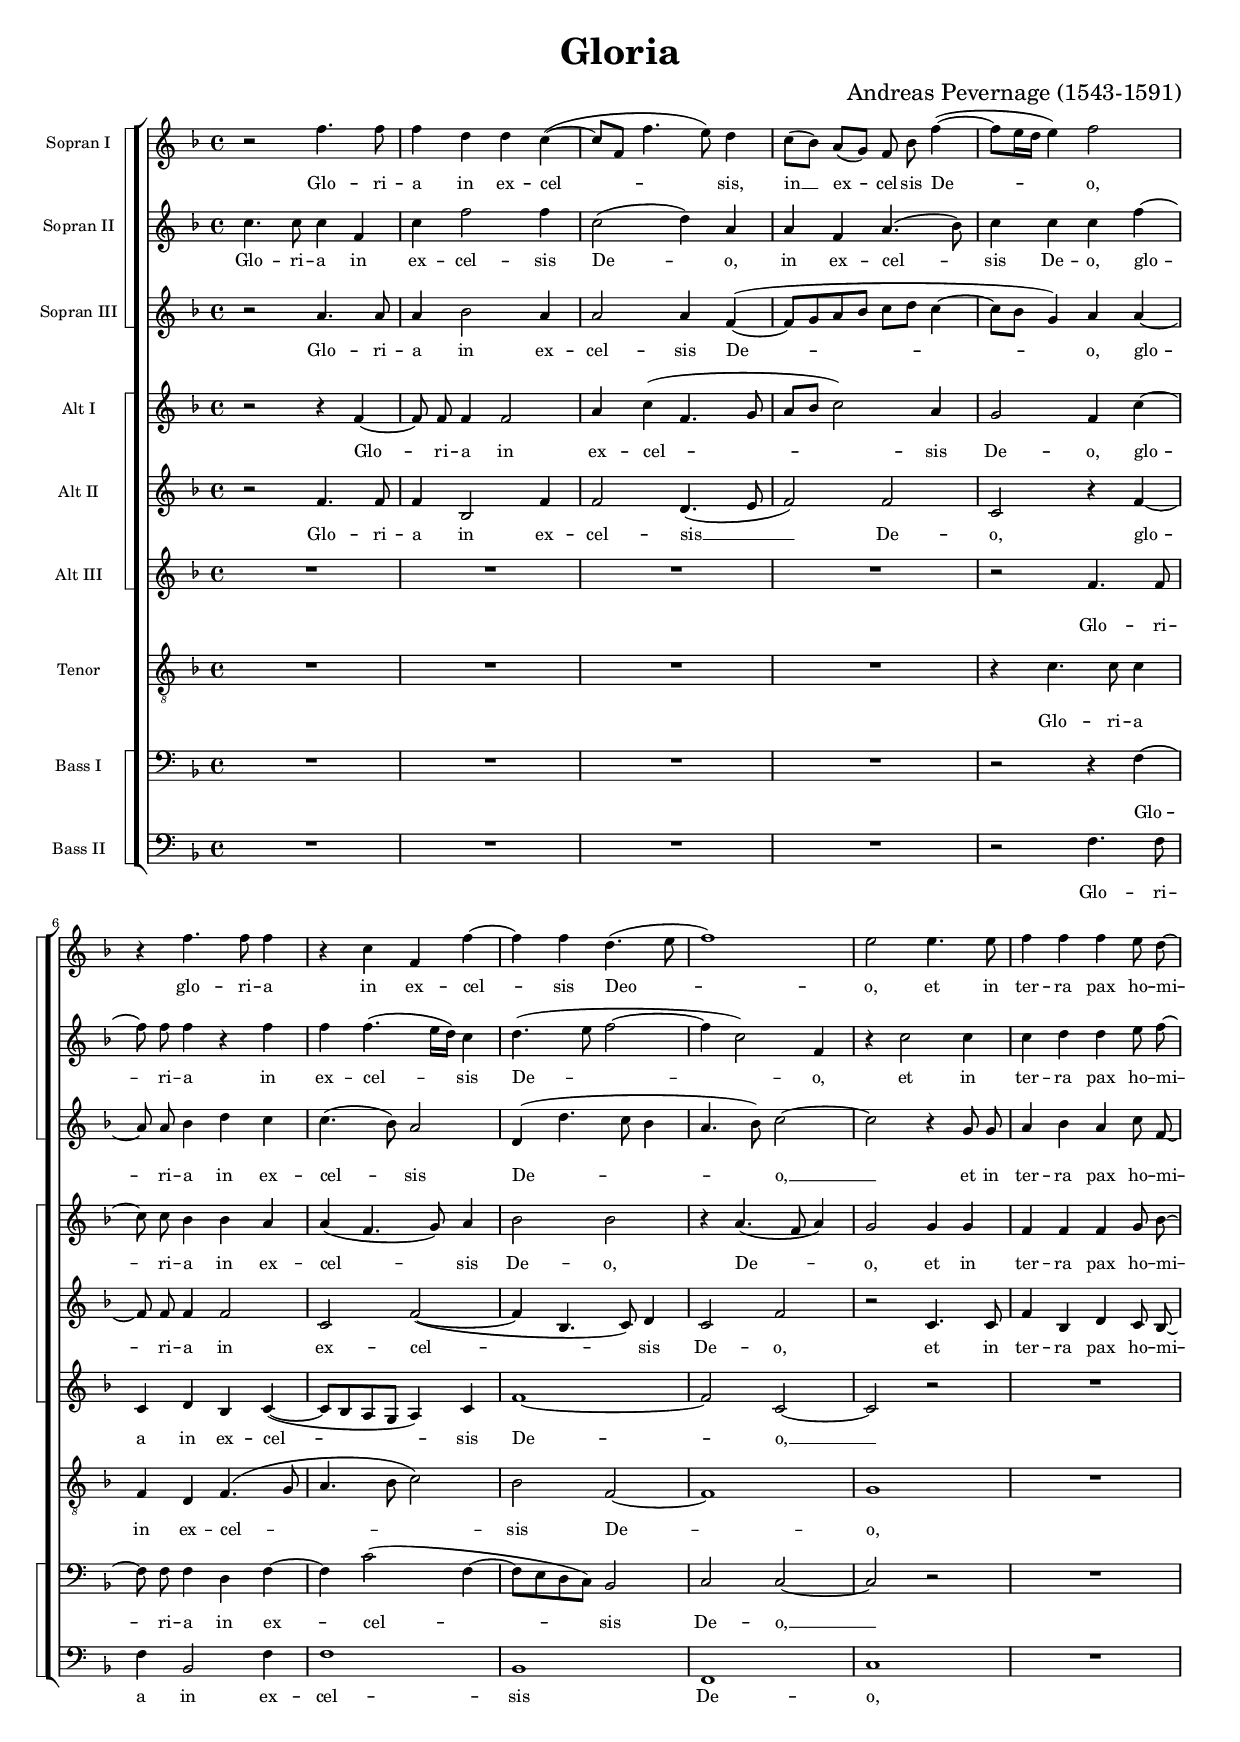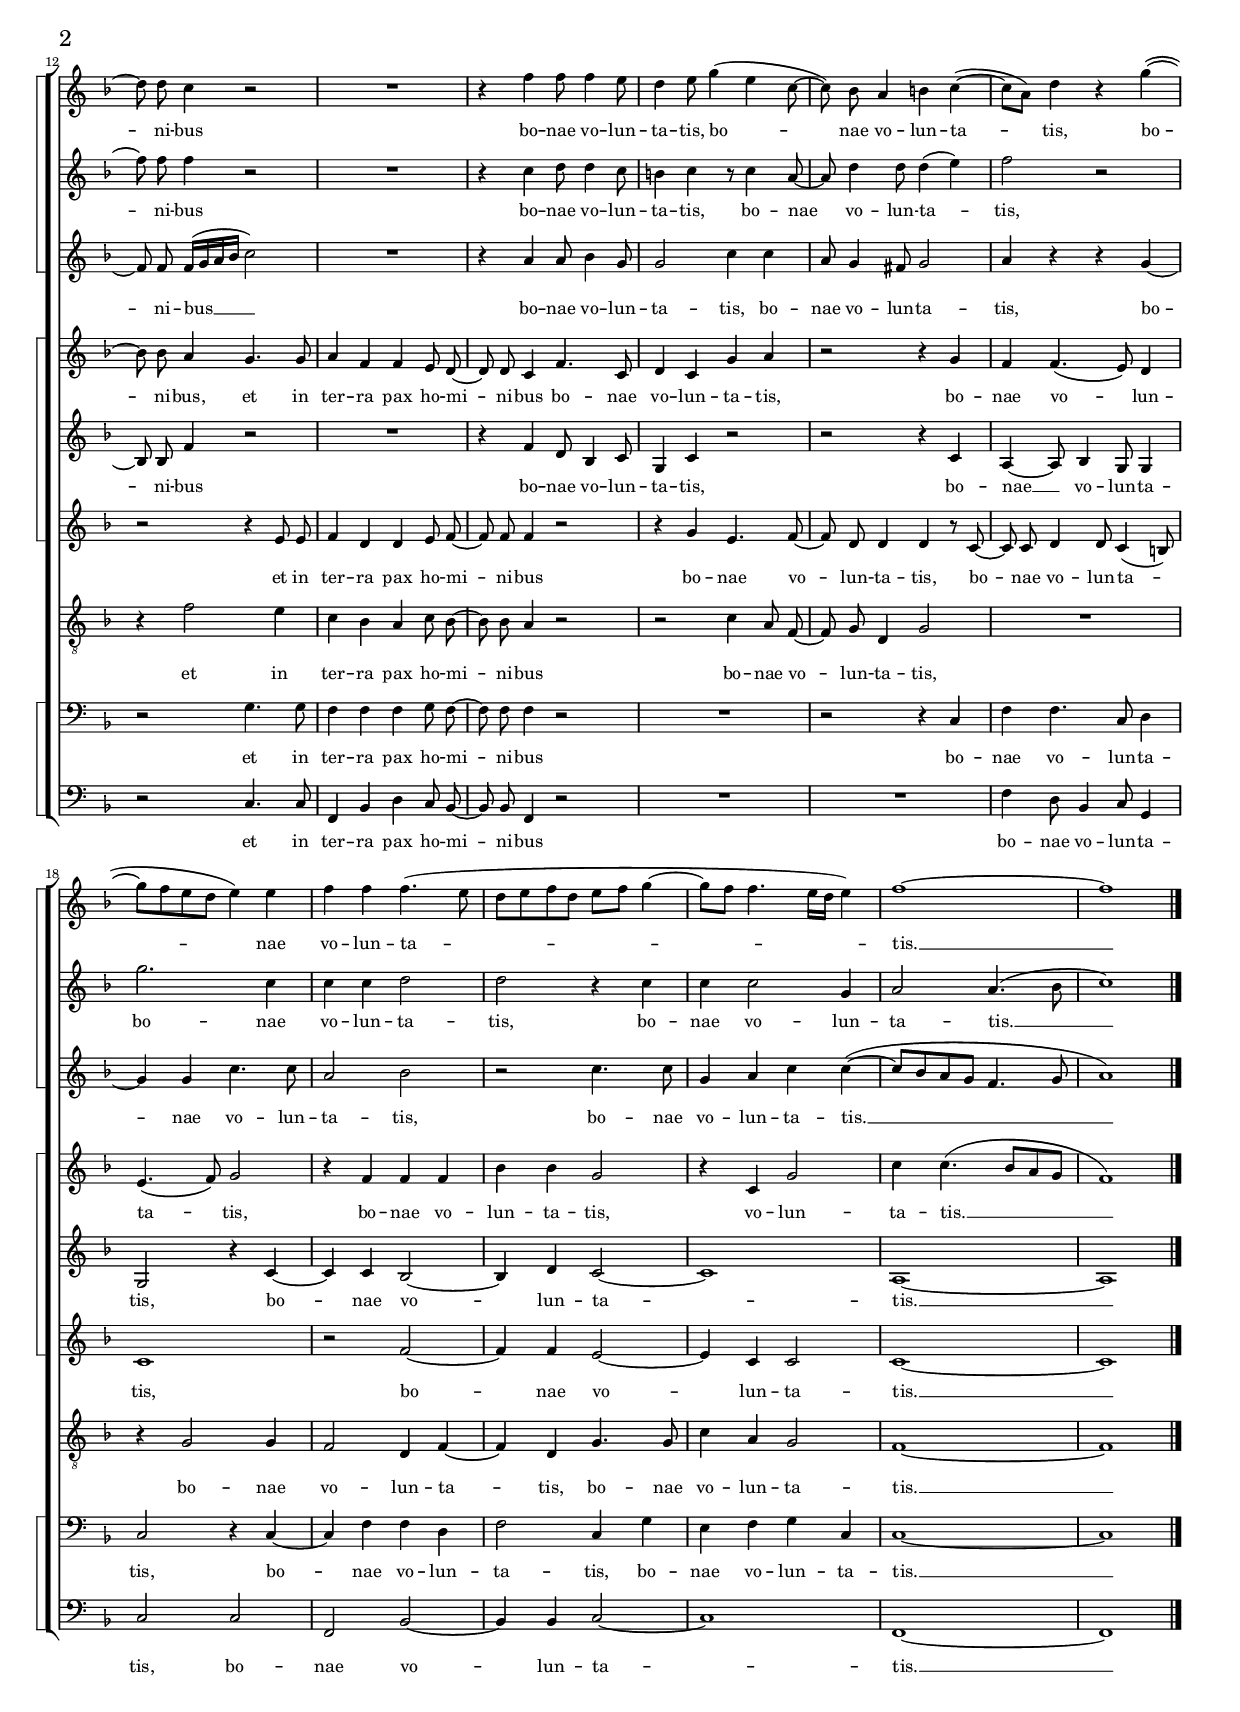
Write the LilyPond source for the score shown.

\version "2.18.2"

\header {
  title = "Gloria"
  composer = "Andreas Pevernage (1543-1591)"
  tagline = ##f
}

\paper {
  #(set-paper-size "a4")
}

\layout {
  #(layout-set-staff-size 14)
}

\version "2.18.2"

global = {
  \key f \major
  \time 4/4
  \dynamicUp
}

nSopranI = \relative c'' {
  \global
  r2 f4. f8 | f4 d d c~( | c8 f, f'4. e8) d4 | %21
  \autoBeamOff c8[( bes]) a[( g])  f bes  f'4~( | f8 [e16 d] e4) f2 | r4 f4. f8 f4 | r4 c f, f'~ | % 22
  f f d4.( e8 | f1) | e2 e4. e8 | f4 f f e8 d~ | % 23
  d d c4 r2 | R1 | r4 f f8 f4 e8 | d4 e8 g4( e c8~ | % 24
  c) bes a4 b c~( | \autoBeamOn c8 a) d4 r g~( | g8 f e d e4) e | f f f4.( e8 | % 25 
  d8 e f d e f g4~ | g8 f f4. e16 d e4) | f1~ | f \bar "|." % 26
}


nSopranII = \relative c'' {
  \global
  c4. c8 c4 f, | c' f2 f4 | c2( d4) a | % 21
  a f a4.( bes8) | c4 c c f~ | f8\noBeam f f4 r f | f f4.( e16 d) c4 | % 22
  d4.( e8 f2~ | f4 c2) f,4 | r c'2 c4 | c d d \autoBeamOff e8 f~ | % 23
  f f f4 r2 | R1 | r4 c d8 d4 c8 | b4 c r8 c4 a8~ | % 24
  a d4 d8 d4( e) | f2 r | g2. c,4 | c c d2 | % 25
  d r4 c | c c2 g4 | a2 a4.( bes8 | c1) | % 26
}


nSopranIII = \relative c'' {
  \global
  r2 a4. a8 | a4 bes2 a4 | a2 a4 f~( | % 21
  f8 g a bes c d c4~ | c8 bes g4) a a~ | a8\noBeam a bes4 d c | c4.( bes8) a2 | % 22
  d,4( d'4. c8 bes4 | a4. bes8) c2~ | c r4 \autoBeamOff g8 g | a4 bes a c8 f,~ | % 23
   f f \autoBeamOn f16( g a bes c2) | R1 | r4 a a8 bes4 g8 | g2 c4 c | % 24
  a8 g4 fis8 g2 | a4 r r g~ | g g c4. c8 | a2 bes | % 25
  r2 c4. c8 | g4 a c c~( | c8 bes a g f4. g8 | a1) | % 26
}


nAltI = \relative c' {
  \global
  r2 r4 f~ | f8\noBeam f f4 f2 | a4 c( f,4. g8 | % 21 
  a bes c2) a4 | g2 f4 c'~ | c8\noBeam c bes4 bes a | a( f4. g8) a4 | % 22
  bes2 bes | r4 a4.( f8 a4) | g2 g4 g | f f f \autoBeamOff g8 bes~ | % 23
   bes bes a4 g4. g8 | a4 f f e8 d~ | d d c4 f4. c8 | d4 c g' a | % 24
  r2 r4 g | f f4.( e8) d4 | e4.( f8) g2 | r4 f f f | % 25
  bes4 bes g2 | r4 c, g'2 | c4 \autoBeamOn c4.( bes8 a g | f1) | % 26
}


nAltII = \relative c' {
  \global
  r2 f4. f8 | f4 bes,2 f'4 | f2 d4.( e8 | % 21 
  f2) f | c r4 f~ | f8\noBeam f f4 f2 | c f~( | % 22
  f4 bes,4. c8) d4 | c2 f | r c4. c8 | f4 bes, d \autoBeamOff c8 bes~ | % 23
   bes bes f'4 r2 | R1 | r4 f d8 bes4 c8 | g4 c r2 | % 24
  r r4 c | a~ a8 bes4 g8 g4 | g2 r4 c~ | c c bes2~ | % 25
  bes4 d c2~ | c1 | a~ | a | % 26
}


nAltIII = \relative c' {
  \global
  R1*3 % 22
  R1 | r2 f4. f8 | c4 d bes c~( | c8 bes a g a4) c | % 23
  f1~ | f2 c~ | c r | R1 | % 23
  r2 r4 \autoBeamOff e8 e | f4 d d e8 f~ | f f f4 r2 | r4 g e4. f8~ | % 24
  f d d4 d r8 c~ | c c d4 d8 c4( b8) | c1 | r2 f~ |% 25
  f4 f e2~ | e4 c c2 | c1~ | c | % 26
}


nTenor = \relative c' {
  \global
  R1*3 % 21
  R1 | r4 c4. c8 c4 | f, d f4.( g8 | a4. bes8 c2) | % 22
  bes f~ | f1 | g | R | % 23
  r4 f'2 e4 | c bes a \autoBeamOff c8 bes~ | bes bes a4 r2 | r c4 a8 f~ | % 24
  f g d4 g2 | R1 | r4 g2 g4 | f2 d4 f~ | % 25
  f4 d g4. g8 | c4 a g2 | f1~ | f | % 26
}


nBassI = \relative c {
  \global
  R1*3 % 21
  R1 | r2 r4 f~ | f8\noBeam f f4 d f~ | f c'2( f,4~ | % 22
  f8 e d c) bes2 | c c~ | c r | R1 | % 23
  r2 g'4. g8 | f4 f f \autoBeamOff g8 f~ | f f f4 r2 | R1 | % 24
  r2 r4 c4 | f f4. c8 d4 | c2 r4 c~ | c f f d | % 25
  f2 c4 g' | e f g c, | c1~ | c | % 26
}


nBassII = \relative c {
  \global
  R1*3 % 21
  R1 | r2 f4. f8 | f4 bes,2 f'4 | f1 | % 22
  bes, | f | c' | R | % 23
  r2 c4. c8 | f,4 bes d \autoBeamOff c8 bes~ | bes bes f4 r2 | R1 | % 24
  R1 | f'4 d8 bes4 c8 g4 | c2 c | f, bes~ | % 25
  bes4 bes c2~ | c1 | f,1~ | f | % 26
}

\version "2.18.2"

tSopranI = \lyricmode {
  Glo -- ri -- a in ex -- cel -- sis, 
  in __ ex -- cel -- sis De -- o, glo -- ri -- a in ex -- cel --
  sis Deo -- o, et in ter -- ra pax ho -- mi --
  ni -- bus bo -- nae vo -- lun -- ta -- tis, bo --
  nae vo -- lun -- ta -- tis, bo -- nae vo -- lun -- ta -- 
  tis. __
}

tSopranII = \lyricmode {
  Glo -- ri -- a in ex -- cel -- sis De -- o,
  in ex -- cel -- sis De -- o, glo -- ri -- a in ex -- cel -- sis
  De -- o, et in ter -- ra pax ho -- mi --
  ni -- bus bo -- nae vo -- lun -- ta -- tis, bo -- nae
  vo -- lun -- ta -- tis, bo -- nae vo -- lun -- ta --
  tis, bo -- nae vo -- lun -- ta -- tis. __
}

tSopranIII = \lyricmode {
  Glo -- ri -- a in ex -- cel -- sis De -- 
  o, glo -- ri -- a in ex -- cel -- sis 
  De -- o, __ et in ter -- ra pax ho -- mi --
  ni -- bus __ bo -- nae vo -- lun -- ta -- tis, bo --
  nae vo -- lun -- ta -- tis, bo -- nae vo -- lun -- ta -- tis, 
  bo -- nae vo -- lun -- ta -- tis. __
}

tAltI = \lyricmode {
  Glo -- ri -- a in ex -- cel --
  sis De -- o, glo -- ri -- a in ex -- cel -- sis 
  De -- o, De -- o, et in ter -- ra pax ho -- mi --
  ni -- bus, et in ter -- ra pax ho -- mi -- ni -- bus bo -- nae vo -- lun -- ta -- tis,
  bo -- nae vo -- lun -- ta -- tis, bo -- nae vo --
  lun -- ta -- tis, vo -- lun -- ta -- tis. __
}

tAltII = \lyricmode {
  Glo -- ri -- a in ex -- cel -- sis __
  De -- o, glo -- ri -- a in ex -- cel --
  sis De -- o, et in ter -- ra pax ho -- mi --
  ni -- bus bo -- nae vo -- lun -- ta -- tis, 
  bo -- nae __ vo -- lun -- ta -- tis, bo -- nae vo --
  lun -- ta -- tis. __
}

tAltIII = \lyricmode {
  Glo -- ri -- a in ex -- cel -- sis De -- o, __ 
  et in ter -- ra pax ho -- mi -- ni -- bus bo -- nae vo --
  lun -- ta -- tis, bo -- nae vo -- lun -- ta -- tis, bo --
  nae vo -- lun -- ta -- tis. __
}

tTenor = \lyricmode {
  Glo -- ri -- a in ex -- cel -- 
  sis De -- o, 
  et in ter -- ra pax ho -- mi -- ni -- bus bo -- nae vo -- 
  lun -- ta -- tis, bo -- nae vo -- lun -- ta --
  tis, bo -- nae vo -- lun -- ta -- tis. __
}

tBassI = \lyricmode {
  Glo -- ri -- a in ex -- cel -- 
  sis De -- o, __
  et in ter -- ra pax ho -- mi -- ni -- bus
  bo -- nae vo -- lun -- ta -- tis, bo -- nae vo -- lun --
  ta -- tis, bo -- nae vo -- lun -- ta -- tis. __
}

tBassII = \lyricmode {
  Glo -- ri -- a in ex -- cel --
  sis De -- o,
  et in ter -- ra pax ho -- mi -- ni -- bus 
  bo -- nae vo -- lun -- ta -- tis, bo -- nae vo --
  lun -- ta -- tis. __
}



chormidi = \with { midiInstrument = "choir aahs" }

sSopranI = \new Staff \with {
  instrumentName = "Sopran I"
  \chormidi
} { \nSopranI }
\addlyrics { \tSopranI }

sSopranII = \new Staff \with {
  instrumentName = "Sopran II"
  \chormidi
} { \nSopranII }
\addlyrics { \tSopranII }

sSopranIII = \new Staff \with {
  instrumentName = "Sopran III"
  \chormidi
} { \nSopranIII }
\addlyrics { \tSopranIII }

sAltI = \new Staff \with {
  instrumentName = "Alt I"
  \chormidi
} { \nAltI }
\addlyrics { \tAltI }

sAltII = \new Staff \with {
  instrumentName = "Alt II"
  \chormidi
} { \nAltII }
\addlyrics { \tAltII }

sAltIII = \new Staff \with {
  instrumentName = "Alt III"
  \chormidi
} { \nAltIII }
\addlyrics { \tAltIII }

sTenor = \new Staff \with {
  instrumentName = "Tenor"
  \chormidi
} { \clef "treble_8" \nTenor }
\addlyrics { \tTenor }

sBassI = \new Staff \with {
  instrumentName = "Bass I"
  \chormidi
} { \clef bass \nBassI }
\addlyrics { \tBassI }

sBassII = \new Staff \with {
  instrumentName = "Bass II"
  \chormidi
} { \clef bass \nBassII }
\addlyrics { \tBassII }

eckigeKlammer = {
  \set ChoirStaff.systemStartDelimiter = #'SystemStartSquare
}

\score {
  \new ChoirStaff 
  <<
    \accidentalStyle Score.modern % damit Erinnerungsvorzeichen nächster Takt
    \new ChoirStaff {
      \eckigeKlammer
    <<
      \sSopranI
      \sSopranII
      \sSopranIII
    >>
    }
    \new ChoirStaff {
      \eckigeKlammer
    <<
      \sAltI
      \sAltII
      \sAltIII
    >>
    }
    \sTenor
    \new ChoirStaff {
      \eckigeKlammer
    <<
      \sBassI
      \sBassII
    >>
    }
  >>
  \layout { }
  \midi {
    \tempo 4=100
  }
}
